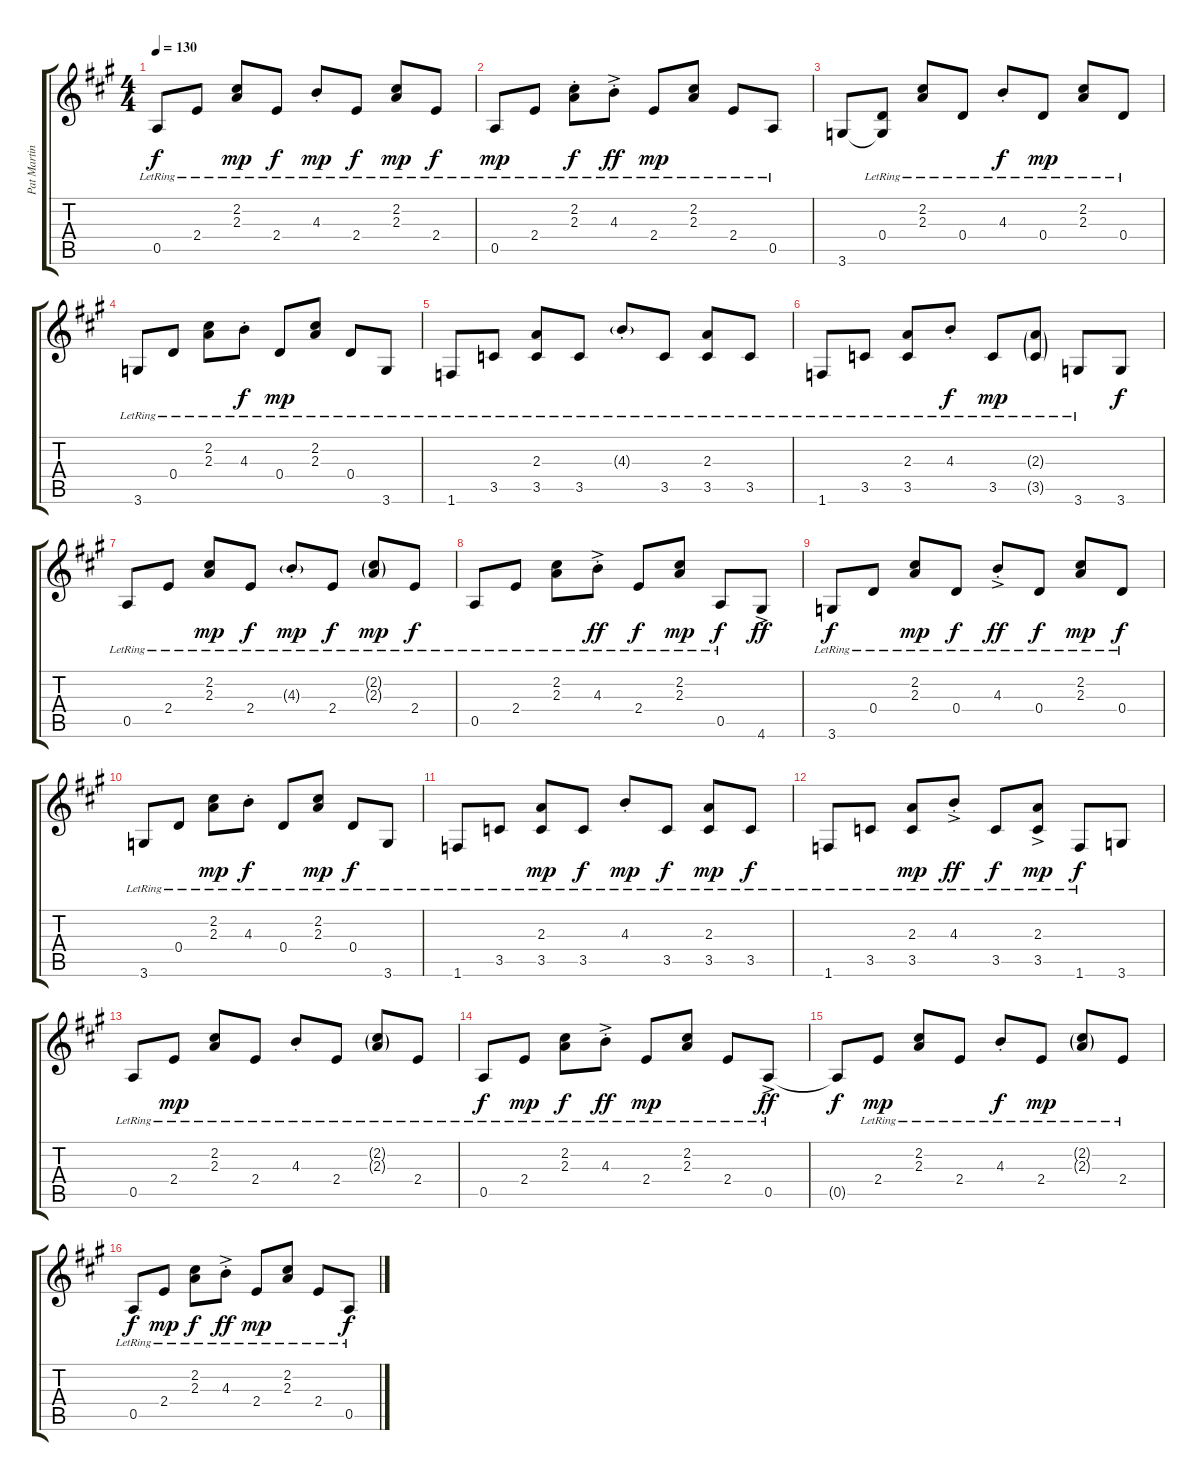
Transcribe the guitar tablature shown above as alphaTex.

\track ("Pat Martino-PM's box tone" "Pat Martin") {instrument acousticbass}
\staff {score tabs}
\tuning (E4 B3 G3 D3 A2 E2) {hide}
\ts (4 4)
\tempo 130
\clef g2
\ks a
0.5{lr}.8{dy f} 2.4{lr}.8 (2.2{lr} 2.3{lr}).8{dy mp} 2.4{lr}.8{dy f} 4.3{st lr}.8{dy mp} 2.4{lr}.8{dy f} (2.2{lr} 2.3{lr}).8{dy mp} 2.4{lr}.8{dy f} |
0.5{lr}.8{dy mp} 2.4{lr}.8 (2.2{st lr} 2.3{st lr}).8{dy f} 4.3{ac st lr}.8{dy ff} 2.4{lr}.8{dy mp} (2.2{lr} 2.3{lr}).8 2.4{lr}.8 0.5{lr}.8 |
3.6.8 (0.4{lr} 3.6{t}).8 (2.2{lr} 2.3{lr}).8 0.4{lr}.8 4.3{st lr}.8{dy f} 0.4{lr}.8{dy mp} (2.2{lr} 2.3{lr}).8 0.4{lr}.8 |
3.6{lr}.8 0.4{lr}.8 (2.2{lr} 2.3{lr}).8 4.3{st lr}.8{dy f} 0.4{lr}.8{dy mp} (2.2{lr} 2.3{lr}).8 0.4{lr}.8 3.6{lr}.8 |
1.6{lr}.8 3.5{lr}.8 (2.3{lr} 3.5{lr}).8 3.5{lr}.8 4.3{g st lr}.8 3.5{lr}.8 (2.3{lr} 3.5{lr}).8 3.5{lr}.8 |
1.6{lr}.8 3.5{lr}.8 (2.3{lr} 3.5{lr}).8 4.3{st lr}.8{dy f} 3.5{lr}.8{dy mp} (2.3{g lr} 3.5{g lr}).8 3.6{lr}.8 3.6.8{dy f} |
0.5{lr}.8 2.4{lr}.8 (2.2{lr} 2.3{lr}).8{dy mp} 2.4{lr}.8{dy f} 4.3{g st lr}.8{dy mp} 2.4{lr}.8{dy f} (2.2{g lr} 2.3{g lr}).8{dy mp} 2.4{lr}.8{dy f} |
0.5{lr}.8 2.4{lr}.8 (2.2{lr} 2.3{lr}).8 4.3{ac st lr}.8{dy ff} 2.4{lr}.8{dy f} (2.2{lr} 2.3{lr}).8{dy mp} 0.5{lr}.8{dy f} 4.6{ac}.8{dy ff} |
3.6{lr}.8{dy f} 0.4{lr}.8 (2.2{lr} 2.3{lr}).8{dy mp} 0.4{lr}.8{dy f} 4.3{ac st lr}.8{dy ff} 0.4{lr}.8{dy f} (2.2{lr} 2.3{lr}).8{dy mp} 0.4{lr}.8{dy f} |
3.6{lr}.8 0.4{lr}.8 (2.2{lr} 2.3{lr}).8{dy mp} 4.3{st lr}.8{dy f} 0.4{lr}.8 (2.2{lr} 2.3{lr}).8{dy mp} 0.4{lr}.8{dy f} 3.6{lr}.8 |
1.6{lr}.8 3.5{lr}.8 (2.3{lr} 3.5{lr}).8{dy mp} 3.5{lr}.8{dy f} 4.3{st lr}.8{dy mp} 3.5{lr}.8{dy f} (2.3{lr} 3.5{lr}).8{dy mp} 3.5{lr}.8{dy f} |
1.6{lr}.8 3.5{lr}.8 (2.3{lr} 3.5{lr}).8{dy mp} 4.3{ac st lr}.8{dy ff} 3.5{lr}.8{dy f} (2.3{ac lr} 3.5{lr}).8{dy mp} 1.6{lr}.8{dy f} 3.6.8 |
0.5{lr}.8 2.4{lr}.8{dy mp} (2.2{lr} 2.3{lr}).8 2.4{lr}.8 4.3{st lr}.8 2.4{lr}.8 (2.2{g lr} 2.3{g lr}).8 2.4{lr}.8 |
0.5{lr}.8{dy f} 2.4{lr}.8{dy mp} (2.2{lr} 2.3{lr}).8{dy f} 4.3{ac st lr}.8{dy ff} 2.4{lr}.8{dy mp} (2.2{lr} 2.3{lr}).8 2.4{lr}.8 0.5{ac lr}.8{dy ff} |
0.5{t}.8{dy f} 2.4{lr}.8{dy mp} (2.2{lr} 2.3{lr}).8 2.4{lr}.8 4.3{st lr}.8{dy f} 2.4{lr}.8{dy mp} (2.2{g lr} 2.3{g lr}).8 2.4{lr}.8 |
0.5{lr}.8{dy f} 2.4{lr}.8{dy mp} (2.2{lr} 2.3{lr}).8{dy f} 4.3{ac st lr}.8{dy ff} 2.4{lr}.8{dy mp} (2.2{lr} 2.3{lr}).8 2.4{lr}.8 0.5{lr}.8{dy f}
